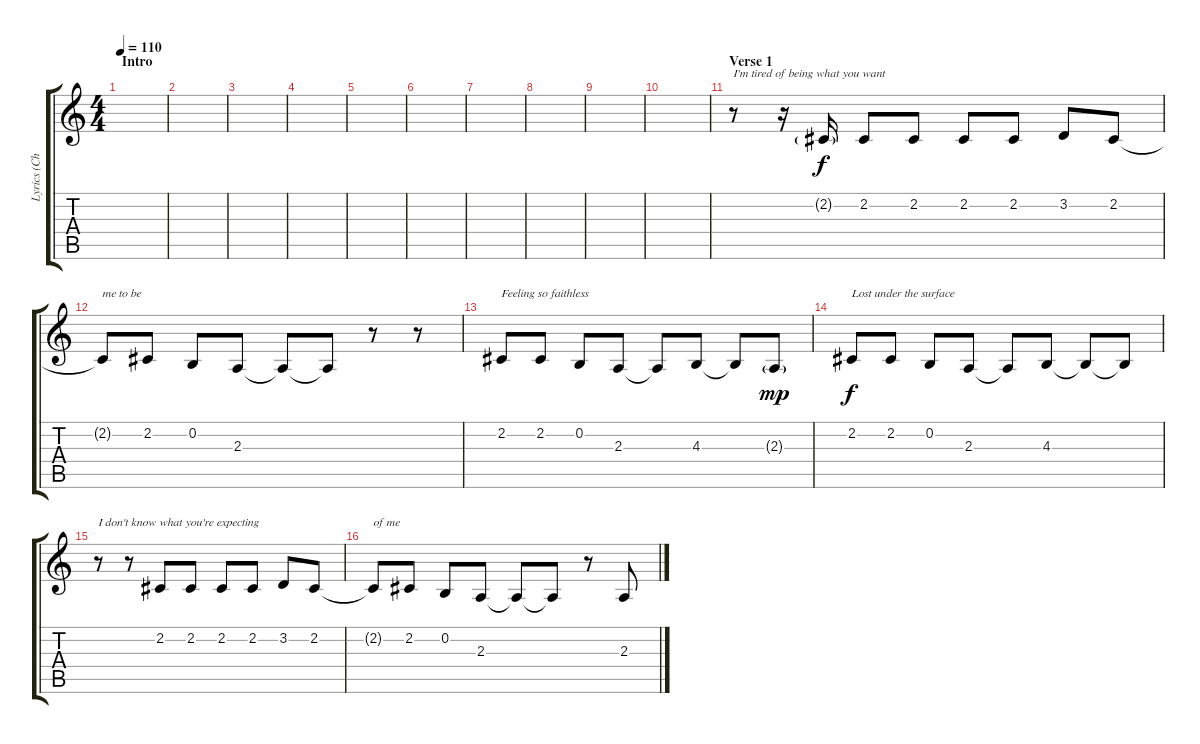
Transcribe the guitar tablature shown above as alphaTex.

\track ("Lyrics (Chester)" "Lyrics (Ch") {instrument oboe}
\staff {score tabs}
\tuning (E4 B3 G3 D3 A2 E2) {hide}
\ts (4 4)
\section ("" "Intro")
\tempo 110
\clef g2
\ks c
|
|
|
|
|
|
|
|
|
|
\section ("" "Verse 1")
r.8{txt "I'm tired of being what you want"} r.16 2.2{g}.16 2.2.8{dy f} 2.2.8 2.2.8 2.2.8 3.2.8 2.2.8 |
2.2{t}.8{txt "me to be"} 2.2.8 0.2.8 2.3.8 2.3{t}.8 2.3{t}.8 r.8 r.8 |
2.2.8{txt "Feeling so faithless"} 2.2.8 0.2.8 2.3.8 2.3{t}.8 4.3.8 4.3{t}.8 2.3{g}.8{dy mp} |
2.2.8{txt "Lost under the surface" dy f} 2.2.8 0.2.8 2.3.8 2.3{t}.8 4.3.8 4.3{t}.8 4.3{t}.8 |
r.8{txt "I don't know what you're expecting"} r.8 2.2.8 2.2.8 2.2.8 2.2.8 3.2.8 2.2.8 |
2.2{t}.8{txt "of me"} 2.2.8 0.2.8 2.3.8 2.3{t}.8 2.3{t}.8 r.8 2.3.8
